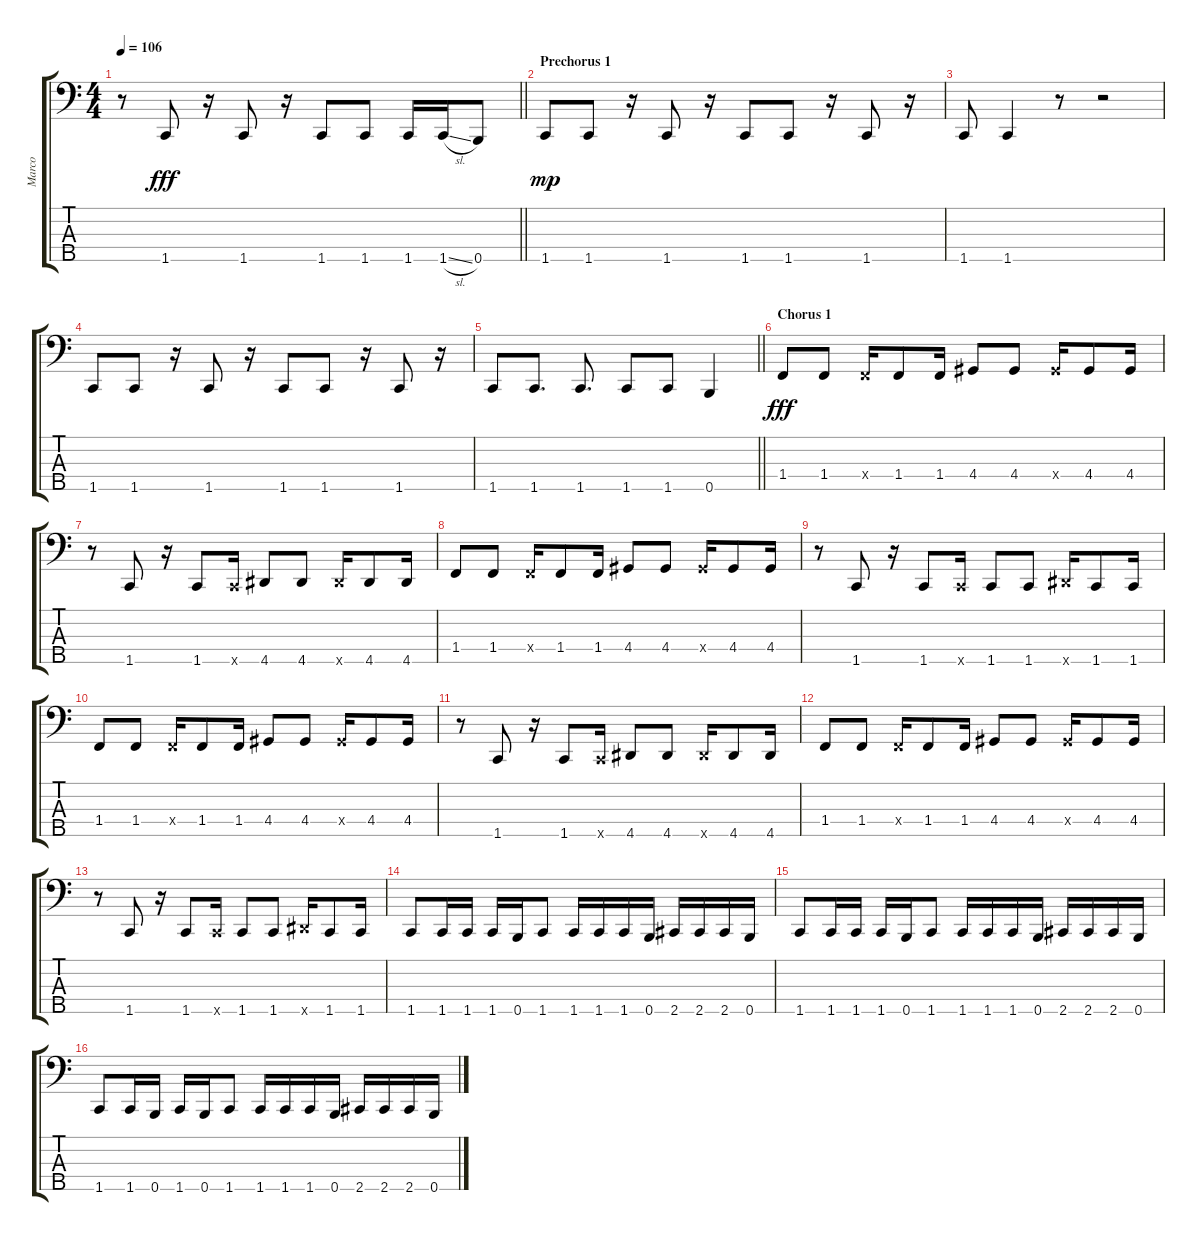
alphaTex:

\track ("Marco" "Marco") {instrument slapbass1}
\staff {score tabs}
\tuning (G2 D2 A1 E1 B0) {hide}
\ts (4 4)
\tempo 106
\clef f4
\barLineRight lightlight
\ks c
r.8{dy fff} 1.5.8 r.16 1.5.8 r.16 1.5.8 1.5.8 1.5.16 1.5{sl}.16 0.5.8 |
\section ("" "Prechorus 1")
1.5.8{dy mp} 1.5.8 r.16 1.5.8 r.16 1.5.8 1.5.8 r.16 1.5.8 r.16 |
1.5.8 1.5.4 r.8 r.2 |
1.5.8 1.5.8 r.16 1.5.8 r.16 1.5.8 1.5.8 r.16 1.5.8 r.16 |
\barLineRight lightlight
1.5.8 1.5.8{d} 1.5.8{d} 1.5.8 1.5.8 0.5.4 |
\section ("" "Chorus 1")
1.4.8{dy fff} 1.4.8 1.4{x}.16 1.4.8 1.4.16 4.4.8 4.4.8 4.4{x}.16 4.4.8 4.4.16 |
r.8 1.5.8 r.16 1.5.8 1.5{x}.16 4.5.8 4.5.8 4.5{x}.16 4.5.8 4.5.16 |
1.4.8 1.4.8 1.4{x}.16 1.4.8 1.4.16 4.4.8 4.4.8 4.4{x}.16 4.4.8 4.4.16 |
r.8 1.5.8 r.16 1.5.8 1.5{x}.16 1.5.8 1.5.8 4.5{x}.16 1.5.8 1.5.16 |
1.4.8 1.4.8 1.4{x}.16 1.4.8 1.4.16 4.4.8 4.4.8 4.4{x}.16 4.4.8 4.4.16 |
r.8 1.5.8 r.16 1.5.8 1.5{x}.16 4.5.8 4.5.8 4.5{x}.16 4.5.8 4.5.16 |
1.4.8 1.4.8 1.4{x}.16 1.4.8 1.4.16 4.4.8 4.4.8 4.4{x}.16 4.4.8 4.4.16 |
r.8 1.5.8 r.16 1.5.8 1.5{x}.16 1.5.8 1.5.8 4.5{x}.16 1.5.8 1.5.16 |
1.5.8 1.5.16 1.5.16 1.5.16 0.5.16 1.5.8 1.5.16 1.5.16 1.5.16 0.5.16 2.5.16 2.5.16 2.5.16 0.5.16 |
1.5.8 1.5.16 1.5.16 1.5.16 0.5.16 1.5.8 1.5.16 1.5.16 1.5.16 0.5.16 2.5.16 2.5.16 2.5.16 0.5.16 |
1.5.8 1.5.16 0.5.16 1.5.16 0.5.16 1.5.8 1.5.16 1.5.16 1.5.16 0.5.16 2.5.16 2.5.16 2.5.16 0.5.16
